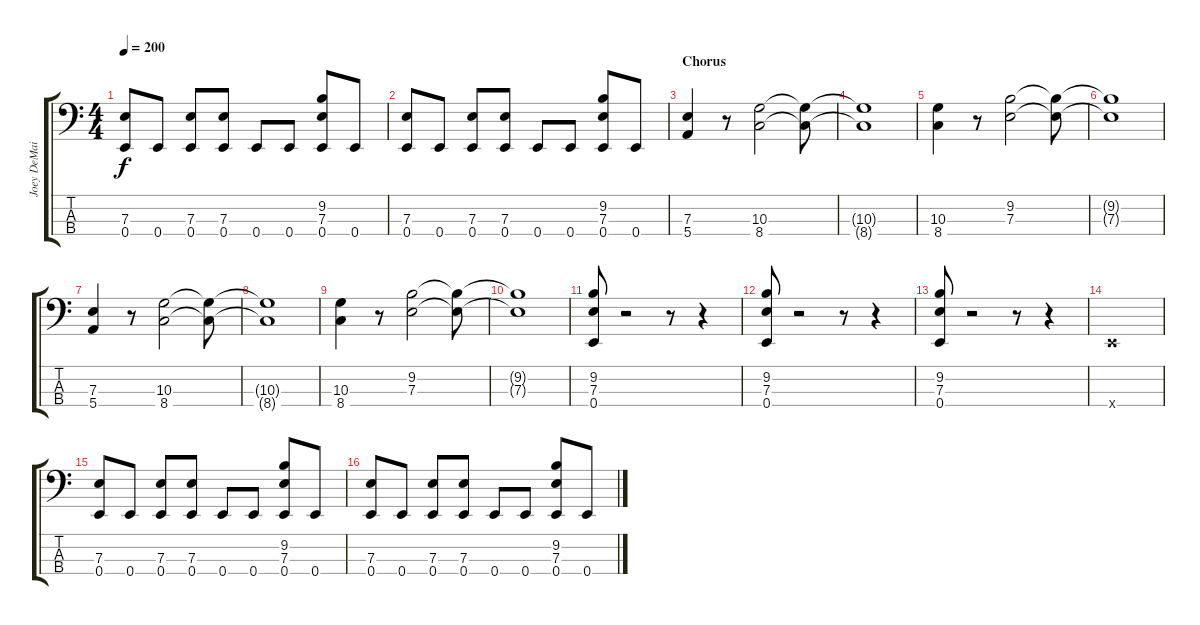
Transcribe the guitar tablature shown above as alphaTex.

\track ("Joey DeMaio" "Joey DeMai") {instrument electricbasspick}
\staff {score tabs}
\tuning (G2 D2 A1 E1) {hide}
\ts (4 4)
\tempo 200
\clef f4
\ks c
(7.3 0.4).8{dy f} 0.4.8 (7.3 0.4).8 (7.3 0.4).8 0.4.8 0.4.8 (9.2 7.3 0.4).8 0.4.8 |
(7.3 0.4).8 0.4.8 (7.3 0.4).8 (7.3 0.4).8 0.4.8 0.4.8 (9.2 7.3 0.4).8 0.4.8 |
\section ("" "Chorus")
(7.3 5.4).4 r.8 (10.3 8.4).2 (10.3{t} 8.4{t}).8 |
(10.3{t} 8.4{t}).1 |
(10.3 8.4).4 r.8 (9.2 7.3).2 (9.2{t} 7.3{t}).8 |
(9.2{t} 7.3{t}).1 |
(7.3 5.4).4 r.8 (10.3 8.4).2 (10.3{t} 8.4{t}).8 |
(10.3{t} 8.4{t}).1 |
(10.3 8.4).4 r.8 (9.2 7.3).2 (9.2{t} 7.3{t}).8 |
(9.2{t} 7.3{t}).1 |
(9.2 7.3 0.4).8 r.2 r.8 r.4 |
(9.2 7.3 0.4).8 r.2 r.8 r.4 |
(9.2 7.3 0.4).8 r.2 r.8 r.4 |
0.4{x}.1 |
(7.3 0.4).8 0.4.8 (7.3 0.4).8 (7.3 0.4).8 0.4.8 0.4.8 (9.2 7.3 0.4).8 0.4.8 |
(7.3 0.4).8 0.4.8 (7.3 0.4).8 (7.3 0.4).8 0.4.8 0.4.8 (9.2 7.3 0.4).8 0.4.8
